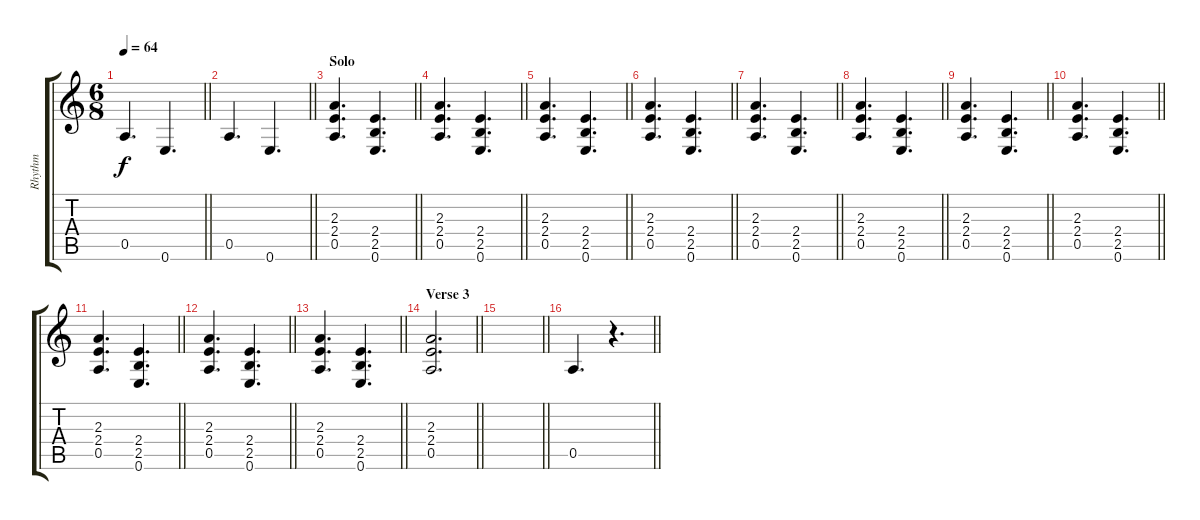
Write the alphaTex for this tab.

\track ("Rhythm" "Rhythm") {instrument electricguitarmuted}
\staff {score tabs}
\tuning (E4 B3 G3 D3 A2 E2) {hide}
\ts (6 8)
\tempo 64
\clef g2
\barLineRight lightlight
\ks c
0.5.4{d dy f} 0.6.4{d} |
\barLineRight lightlight
0.5.4{d} 0.6.4{d} |
\section ("" "Solo")
\barLineRight lightlight
(2.3 2.4 0.5).4{d} (2.4 2.5 0.6).4{d} |
\barLineRight lightlight
(2.3 2.4 0.5).4{d} (2.4 2.5 0.6).4{d} |
\barLineRight lightlight
(2.3 2.4 0.5).4{d} (2.4 2.5 0.6).4{d} |
\barLineRight lightlight
(2.3 2.4 0.5).4{d} (2.4 2.5 0.6).4{d} |
\barLineRight lightlight
(2.3 2.4 0.5).4{d} (2.4 2.5 0.6).4{d} |
\barLineRight lightlight
(2.3 2.4 0.5).4{d} (2.4 2.5 0.6).4{d} |
\barLineRight lightlight
(2.3 2.4 0.5).4{d} (2.4 2.5 0.6).4{d} |
\barLineRight lightlight
(2.3 2.4 0.5).4{d} (2.4 2.5 0.6).4{d} |
\barLineRight lightlight
(2.3 2.4 0.5).4{d} (2.4 2.5 0.6).4{d} |
\barLineRight lightlight
(2.3 2.4 0.5).4{d} (2.4 2.5 0.6).4{d} |
\barLineRight lightlight
(2.3 2.4 0.5).4{d} (2.4 2.5 0.6).4{d} |
\section ("" "Verse 3")
\barLineRight lightlight
(2.3 2.4 0.5).2{d} |
\barLineRight lightlight
|
\barLineRight lightlight
0.5.4{d} r.4{d}
